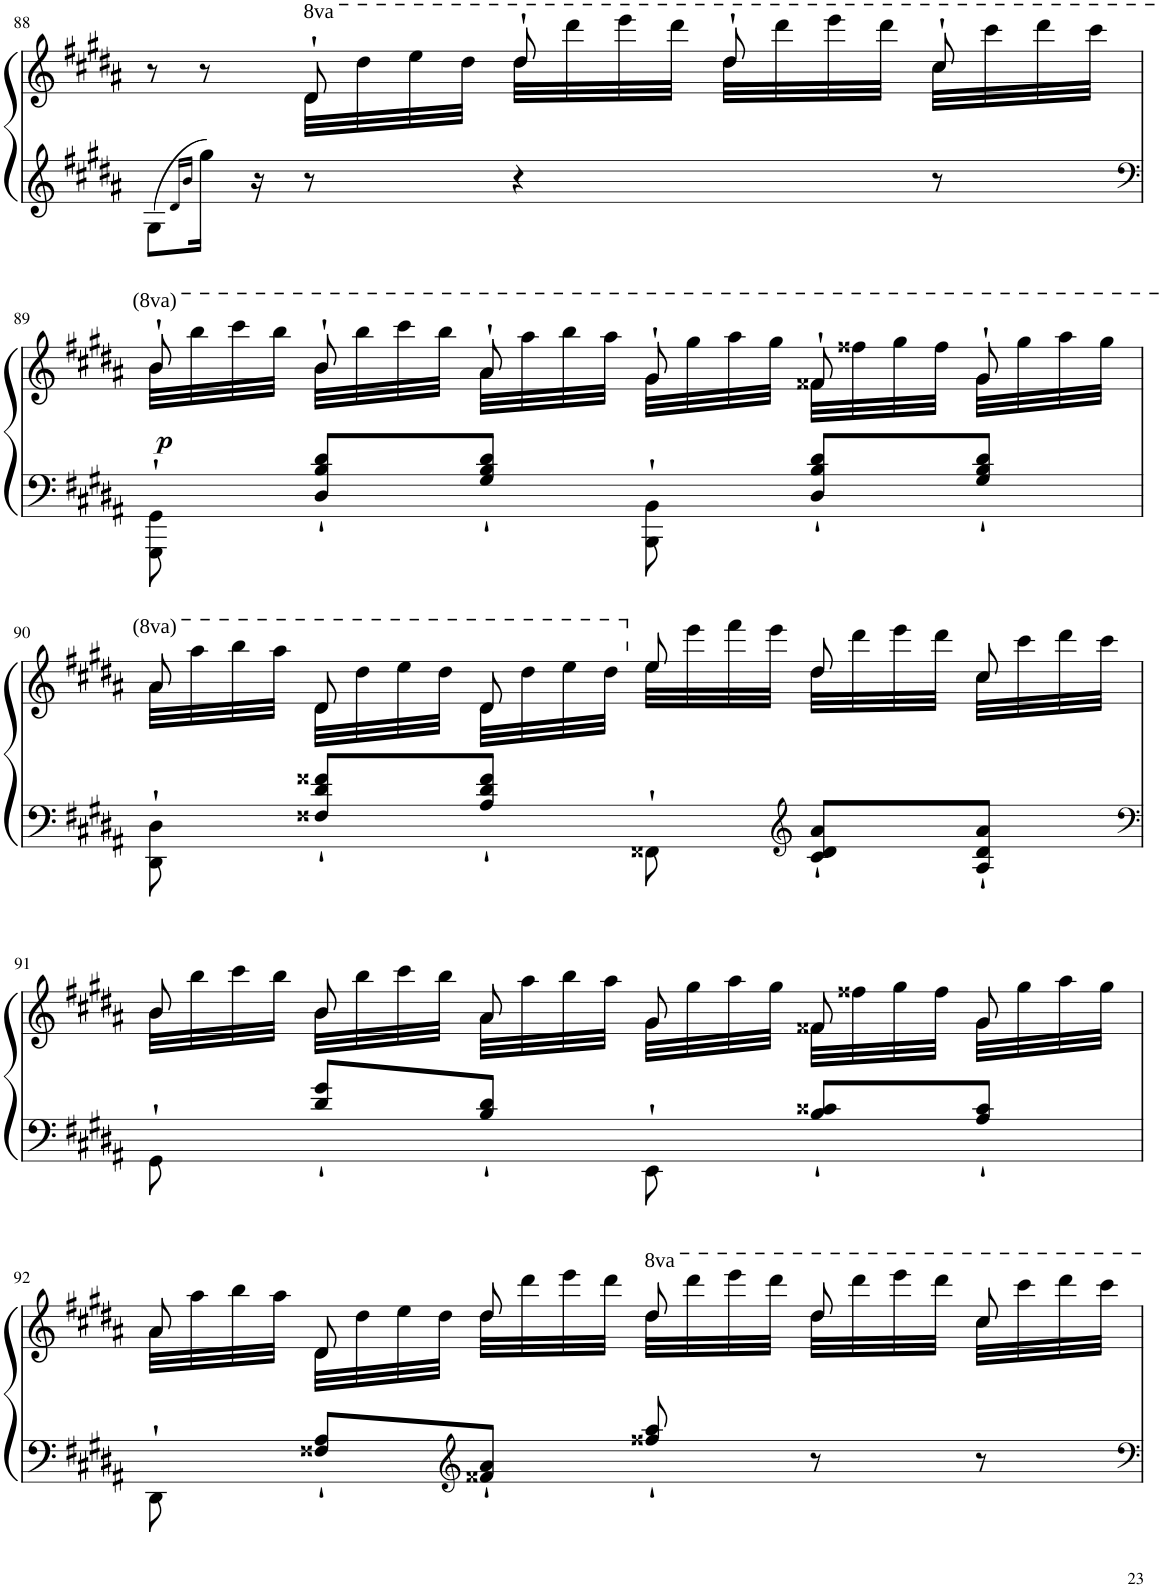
**kern	**kern	**dynam
*part1	*part1	*part1
*staff2	*staff1	*staff1/2
*I"Piano	*	*
*I'Pno	*	*
!!LO:PB:g=z
*clefG2	*clefG2	*
*k[f#c#g#d#a#]	*k[f#c#g#d#a#]	*
*M6/8	*M6/8	*
=88	=88	=88
*	*^	*
8G#\L	8r	4ryy	.
16qd#/LL	.	.	.
16qb/JJ	.	.	.
16gg#\Jk	8r	.	.
16r	.	.	.
*	*8va	*	*
8r	8dd#'`/	32dd#\LLL	.
.	.	32ddd#\	.
.	.	32eee\	.
.	.	32ddd#\JJJ	.
4r	8ddd#'`/	32ddd#\LLL	.
.	.	32dddd#\	.
.	.	32eeee\	.
.	.	32dddd#\JJJ	.
.	8ddd#'`/	32ddd#\LLL	.
.	.	32dddd#\	.
.	.	32eeee\	.
.	.	32dddd#\JJJ	.
8r	8ccc#'`/	32ccc#\LLL	.
.	.	32cccc#\	.
.	.	32dddd#\	.
.	.	32cccc#\JJJ	.
!!LO:LB:g=z	!!
=89	=89	=89	=89
*clefF4	*	*	*
!	!	!	!LO:DY:b
8GGG#\'` 8GG#\'`	8bb'`/	32bb\LLL	p
.	.	32bbb\	.
.	.	32cccc#\	.
.	.	32bbb\JJJ	.
8D#/'` 8B/'` 8d#/'`L	8bb'`/	32bb\LLL	.
.	.	32bbb\	.
.	.	32cccc#\	.
.	.	32bbb\JJJ	.
8G#/'` 8B/'` 8d#/'`J	8aa#'`/	32aa#\LLL	.
.	.	32aaa#\	.
.	.	32bbb\	.
.	.	32aaa#\JJJ	.
8BBB\'` 8BB\'`	8gg#'`/	32gg#\LLL	.
.	.	32ggg#\	.
.	.	32aaa#\	.
.	.	32ggg#\JJJ	.
8D#/'` 8B/'` 8d#/'`L	8ff##X'`/	32ff##X\LLL	.
.	.	32fff##X\	.
.	.	32ggg#\	.
.	.	32fff##\JJJ	.
8G#/'` 8B/'` 8d#/'`J	8gg#'`/	32gg#\LLL	.
.	.	32ggg#\	.
.	.	32aaa#\	.
.	.	32ggg#\JJJ	.
!!LO:LB:g=z	!!
=90	=90	=90	=90
8DD#\'` 8D#\'`	8aa#'/	32aa#\LLL	.
.	.	32aaa#\	.
.	.	32bbb\	.
.	.	32aaa#\JJJ	.
8F##X/'` 8d#/'` 8f##X/'`L	8dd#'/	32dd#\LLL	.
.	.	32ddd#\	.
.	.	32eee\	.
.	.	32ddd#\JJJ	.
8A#/'` 8d#/'` 8f##/'`J	8dd#'/	32dd#\LLL	.
.	.	32ddd#\	.
.	.	32eee\	.
.	.	32ddd#\JJJ	.
*	*X8va	*	*
8FF##X'`\	8ee'/	32ee\LLL	.
.	.	32eee\	.
.	.	32fff#\	.
.	.	32eee\JJJ	.
*clefG2	*	*	*
8c#/'` 8d#/'` 8a#/'`L	8dd#'/	32dd#\LLL	.
.	.	32ddd#\	.
.	.	32eee\	.
.	.	32ddd#\JJJ	.
8A#/'` 8d#/'` 8a#/'`J	8cc#'/	32cc#\LLL	.
.	.	32ccc#\	.
.	.	32ddd#\	.
.	.	32ccc#\JJJ	.
!!LO:LB:g=z	!!
=91	=91	=91	=91
*clefF4	*	*	*
8GG#'`\	8b'/	32b\LLL	.
.	.	32bb\	.
.	.	32ccc#\	.
.	.	32bb\JJJ	.
8d#/'` 8g#/'`L	8b'/	32b\LLL	.
.	.	32bb\	.
.	.	32ccc#\	.
.	.	32bb\JJJ	.
8B/'` 8d#/'`J	8a#'/	32a#\LLL	.
.	.	32aa#\	.
.	.	32bb\	.
.	.	32aa#\JJJ	.
8EE'`\	8g#'/	32g#\LLL	.
.	.	32gg#\	.
.	.	32aa#\	.
.	.	32gg#\JJJ	.
8B/'` 8c##X/'`L	8f##X'/	32f##X\LLL	.
.	.	32ff##X\	.
.	.	32gg#\	.
.	.	32ff##\JJJ	.
8A#/'` 8c##/'`J	8g#'/	32g#\LLL	.
.	.	32gg#\	.
.	.	32aa#\	.
.	.	32gg#\JJJ	.
!!LO:LB:g=z	!!
=92	=92	=92	=92
8DD#'`\	8a#'/	32a#\LLL	.
.	.	32aa#\	.
.	.	32bb\	.
.	.	32aa#\JJJ	.
8F##X/'` 8A#/'`L	8d#'/	32d#\LLL	.
.	.	32dd#\	.
.	.	32ee\	.
.	.	32dd#\JJJ	.
*clefG2	*	*	*
8f##X/'` 8a#/'`J	8dd#'/	32dd#\LLL	.
.	.	32ddd#\	.
.	.	32eee\	.
.	.	32ddd#\JJJ	.
8ff##X/'` 8aa#/'`	8ddd#'/	32ddd#\LLL	.
.	.	32dddd#\	.
.	.	32eeee\	.
.	.	32dddd#\JJJ	.
8r	8ddd#'/	32ddd#\LLL	.
.	.	32dddd#\	.
.	.	32eeee\	.
.	.	32dddd#\JJJ	.
8r	8ccc#'/	32ccc#\LLL	.
.	.	32cccc#\	.
.	.	32dddd#\	.
.	.	32cccc#\JJJ	.
*	*v	*v	*
=	=	=
*-	*-	*-
